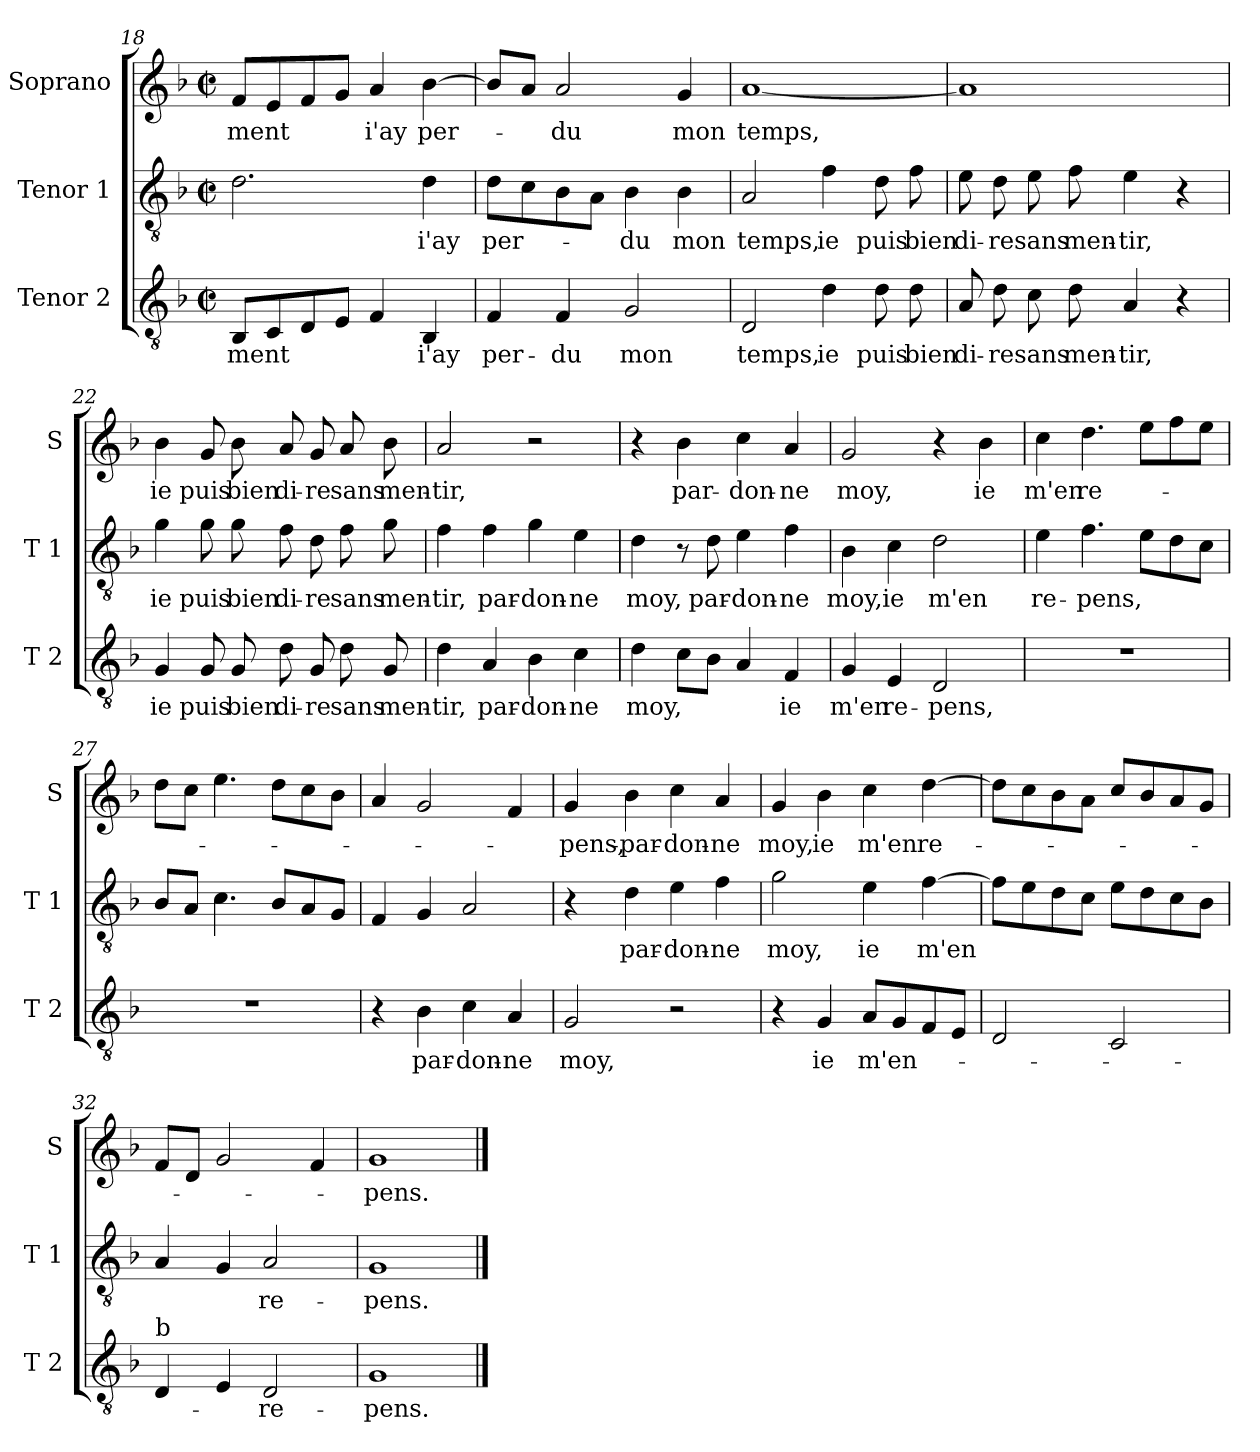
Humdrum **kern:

**kern	**text	**kern	**text	**kern	**text
*part3	*part3	*part2	*part2	*part1	*part1
*staff3	*staff3	*staff2	*staff2	*staff1	*staff1
*I"Tenor 2	*	*I"Tenor 1	*	*I"Soprano	*
*I'T 2	*	*I'T 1	*	*I'S	*
*clefGv2	*	*clefGv2	*	*clefG2	*
*k[b-]	*	*k[b-]	*	*k[b-]	*
*F:	*	*F:	*	*F:	*
*M2/2	*	*M2/2	*	*M2/2	*
*met(c|)	*	*met(c|)	*	*met(c|)	*
=18	=18	=18	=18	=18	=18
!	!LO:LY:b	!	!	!	!LO:LY:b
8BB-/L	-ment	2.d\	.	8f/L	-ment
8C/	.	.	.	8e/	.
8D/	.	.	.	8f/	.
8E/J	.	.	.	8g/J	.
!	!	!	!	!	!LO:LY:b
4F/	.	.	.	4a/	i'ay
!	!LO:LY:b	!	!LO:LY:b	!	!LO:LY:b
4BB-/	i'ay	4d\	i'ay	[4b-\	per-
=19	=19	=19	=19	=19	=19
!	!LO:LY:b	!	!LO:LY:b	!	!
4F/	per-	8d\L	per-	8b-/L]	.
.	.	8c\	.	8a/J	.
!	!LO:LY:b	!	!	!	!LO:LY:b
4F/	-du	8B-\	.	2a/	-du
.	.	8A\J	.	.	.
!	!LO:LY:b	!	!LO:LY:b	!	!
2G/	mon	4B-\	-du	.	.
!	!	!	!LO:LY:b	!	!LO:LY:b
.	.	4B-\	mon	4g/	mon
=20	=20	=20	=20	=20	=20
!	!LO:LY:b	!	!LO:LY:b	!	!LO:LY:b
2D/	temps,	2A/	temps,	[1a	temps,
!	!LO:LY:b	!	!LO:LY:b	!	!
4d\	ie	4f\	ie	.	.
!	!LO:LY:b	!	!LO:LY:b	!	!
8d\	puis	8d\	puis	.	.
!	!LO:LY:b	!	!LO:LY:b	!	!
8d\	bien	8f\	bien	.	.
!!LO:LB:g=z
=21	=21	=21	=21	=21	=21
!	!LO:LY:b	!	!LO:LY:b	!	!
8A/	di-	8e\	di-	1a]	.
!	!LO:LY:b	!	!LO:LY:b	!	!
8d\	-re	8d\	-re	.	.
!	!LO:LY:b	!	!LO:LY:b	!	!
8c\	sans	8e\	sans	.	.
!	!LO:LY:b	!	!LO:LY:b	!	!
8d\	men-	8f\	men-	.	.
!	!LO:LY:b	!	!LO:LY:b	!	!
4A/	-tir,	4e\	-tir,	.	.
4r	.	4r	.	.	.
=22	=22	=22	=22	=22	=22
!	!LO:LY:b	!	!LO:LY:b	!	!LO:LY:b
4G/	ie	4g\	ie	4b-\	ie
!	!LO:LY:b	!	!LO:LY:b	!	!LO:LY:b
8G/	puis	8g\	puis	8g/	puis
!	!LO:LY:b	!	!LO:LY:b	!	!LO:LY:b
8G/	bien	8g\	bien	8b-\	bien
!	!LO:LY:b	!	!LO:LY:b	!	!LO:LY:b
8d\	di-	8f\	di-	8a/	di-
!	!LO:LY:b	!	!LO:LY:b	!	!LO:LY:b
8G/	-re	8d\	-re	8g/	-re
!	!LO:LY:b	!	!LO:LY:b	!	!LO:LY:b
8d\	sans	8f\	sans	8a/	sans
!	!LO:LY:b	!	!LO:LY:b	!	!LO:LY:b
8G/	men-	8g\	men-	8b-\	men-
=23	=23	=23	=23	=23	=23
!	!LO:LY:b	!	!LO:LY:b	!	!LO:LY:b
4d\	-tir,	4f\	-tir,	2a/	-tir,
!	!LO:LY:b	!	!LO:LY:b	!	!
4A/	par-	4f\	par-	.	.
!	!LO:LY:b	!	!LO:LY:b	!	!
4B-\	-don-	4g\	-don-	2r	.
!	!LO:LY:b	!	!LO:LY:b	!	!
4c\	-ne	4e\	-ne	.	.
=24	=24	=24	=24	=24	=24
!	!LO:LY:b	!	!LO:LY:b	!	!
4d\	moy,	4d\	moy,	4r	.
!	!	!	!	!	!LO:LY:b
8c\L	.	8r	.	4b-\	par-
!	!	!	!LO:LY:b	!	!
8B-\J	.	8d\	par-	.	.
!	!	!	!LO:LY:b	!	!LO:LY:b
4A/	.	4e\	-don-	4cc\	-don-
!	!LO:LY:b	!	!LO:LY:b	!	!LO:LY:b
4F/	ie	4f\	-ne	4a/	-ne
!!LO:LB:g=z
=25	=25	=25	=25	=25	=25
!	!LO:LY:b	!	!LO:LY:b	!	!LO:LY:b
4G/	m'en	4B-\	moy,	2g/	moy,
!	!LO:LY:b	!	!LO:LY:b	!	!
4E/	re-	4c\	ie	.	.
!	!LO:LY:b	!	!LO:LY:b	!	!
2D/	-pens,	2d\	m'en	4r	.
!	!	!	!	!	!LO:LY:b
.	.	.	.	4b-\	ie
=26	=26	=26	=26	=26	=26
!	!	!	!LO:LY:b	!	!LO:LY:b
1r	.	4e\	re-	4cc\	m'en
!	!	!	!LO:LY:b	!	!LO:LY:b
.	.	4.f\	-pens,	4.dd\	re-
.	.	8e\L	.	8ee\L	.
.	.	8d\	.	8ff\	.
.	.	8c\J	.	8ee\J	.
=27	=27	=27	=27	=27	=27
1r	.	8B-/L	.	8dd\L	.
.	.	8A/J	.	8cc\J	.
.	.	4.c\	.	4.ee\	.
.	.	8B-/L	.	8dd\L	.
.	.	8A/	.	8cc\	.
.	.	8G/J	.	8b-\J	.
=28	=28	=28	=28	=28	=28
4r	.	4F/	.	4a/	.
!	!LO:LY:b	!	!	!	!
4B-\	par-	4G/	.	2g/	.
!	!LO:LY:b	!	!	!	!
4c\	-don-	2A/	.	.	.
!	!LO:LY:b	!	!	!	!
4A/	-ne	.	.	4f/	.
!!LO:PB:g=z
=29	=29	=29	=29	=29	=29
!	!LO:LY:b	!	!	!	!LO:LY:b
2G/	moy,	4r	.	4g/	-pens,-
!	!	!	!LO:LY:b	!	!LO:LY:b
.	.	4d\	par-	4b-\	-par-
!	!	!	!LO:LY:b	!	!LO:LY:b
2r	.	4e\	-don-	4cc\	-don-
!	!	!	!LO:LY:b	!	!LO:LY:b
.	.	4f\	-ne	4a/	-ne
=30	=30	=30	=30	=30	=30
!	!	!	!LO:LY:b	!	!LO:LY:b
4r	.	2g\	moy,	4g/	moy,
!	!LO:LY:b	!	!	!	!LO:LY:b
4G/	ie	.	.	4b-\	ie
!	!LO:LY:b	!	!LO:LY:b	!	!LO:LY:b
8A/L	m'en-	4e\	ie	4cc\	m'en
8G/	.	.	.	.	.
!	!	!	!LO:LY:b	!	!LO:LY:b
8F/	.	[4f\	m'en	[4dd\	re-
8E/J	.	.	.	.	.
=31	=31	=31	=31	=31	=31
2D/	.	8f\L]	.	8dd\L]	.
.	.	8e\	.	8cc\	.
.	.	8d\	.	8b-\	.
.	.	8c\J	.	8a\J	.
2C/	.	8e\L	.	8cc/L	.
.	.	8d\	.	8b-/	.
.	.	8c\	.	8a/	.
.	.	8B-\J	.	8g/J	.
=32	=32	=32	=32	=32	=32
!LO:TX:a:t=b	!	!	!	!	!
4D/	.	4A/	.	8f/L	.
.	.	.	.	8d/J	.
4E/	.	4G/	.	2g/	.
!	!LO:LY:b	!	!LO:LY:b	!	!
2D/	-re-	2A/	re-	.	.
.	.	.	.	4f/	.
=33	=33	=33	=33	=33	=33
!	!LO:LY:b	!	!LO:LY:b	!	!LO:LY:b
1G	-pens.	1G	-pens.	1g	-pens.
==	==	==	==	==	==
*-	*-	*-	*-	*-	*-
